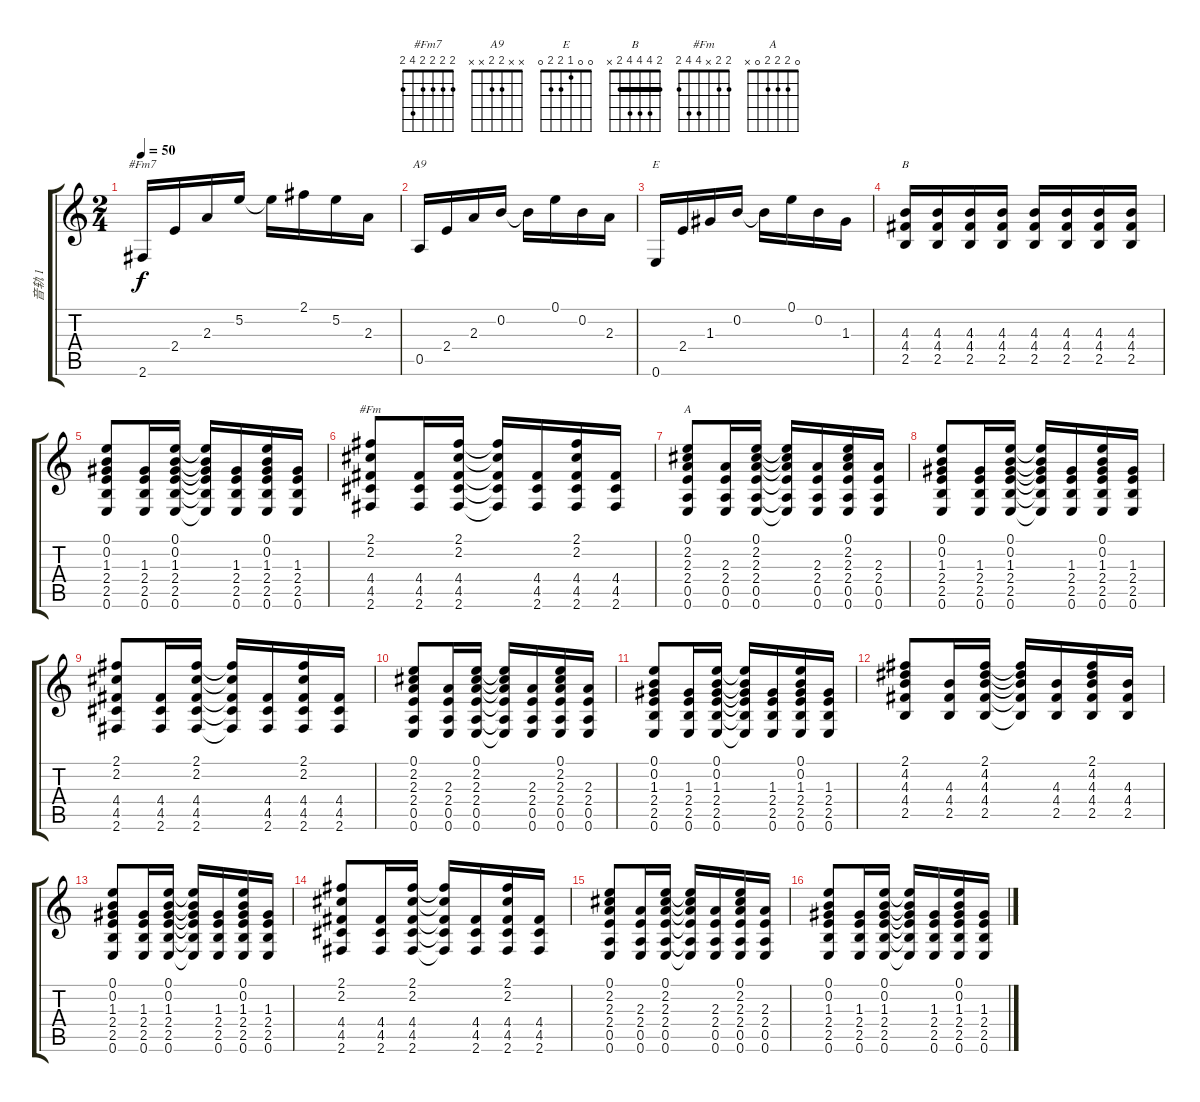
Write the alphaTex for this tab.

\track ("音轨 1" "音轨 1") {instrument acousticguitarnylon}
\staff {score tabs}
\tuning (E4 B3 G3 D3 A2 E2) {hide}
\chord ("#Fm7" 2 2 2 2 4 2)
\chord ("A9" x x 2 2 x x)
\chord ("E" 0 0 1 2 2 0)
\chord ("B" 2 4 4 4 2 x) {barre 2}
\chord ("#Fm" 2 2 x 4 4 2)
\chord ("A" 0 2 2 2 0 x)
\ts (2 4)
\tempo 50
\clef g2
\ks c
2.6.16{ch "#Fm7" dy f} 2.4.16 2.3.16 5.2.16 5.2{t}.16 2.1.16 5.2.16 2.3.16 |
0.5.16{ch "A9"} 2.4.16 2.3.16 0.2.16 0.2{t}.16 0.1.16 0.2.16 2.3.16 |
0.6.16{ch "E"} 2.4.16 1.3.16 0.2.16 0.2{t}.16 0.1.16 0.2.16 1.3.16 |
(4.3 4.4 2.5).16{ch "B"} (4.3 4.4 2.5).16 (4.3 4.4 2.5).16 (4.3 4.4 2.5).16 (4.3 4.4 2.5).16 (4.3 4.4 2.5).16 (4.3 4.4 2.5).16 (4.3 4.4 2.5).16 |
(0.1 0.2 1.3 2.4 2.5 0.6).8 (1.3 2.4 2.5 0.6).16 (0.1 0.2 1.3 2.4 2.5 0.6).16 (0.1{t} 0.2{t} 1.3{t} 2.4{t} 2.5{t} 0.6{t}).16 (1.3 2.4 2.5 0.6).16 (0.1 0.2 1.3 2.4 2.5 0.6).16 (1.3 2.4 2.5 0.6).16 |
(2.1 2.2 4.4 4.5 2.6).8{ch "#Fm"} (4.4 4.5 2.6).16 (2.1 2.2 4.4 4.5 2.6).16 (2.1{t} 2.2{t} 4.4{t} 4.5{t} 2.6{t}).16 (4.4 4.5 2.6).16 (2.1 2.2 4.4 4.5 2.6).16 (4.4 4.5 2.6).16 |
(0.1 2.2 2.3 2.4 0.5 0.6).8{ch "A"} (2.3 2.4 0.5 0.6).16 (0.1 2.2 2.3 2.4 0.5 0.6).16 (0.1{t} 2.2{t} 2.3{t} 2.4{t} 0.5{t} 0.6{t}).16 (2.3 2.4 0.5 0.6).16 (0.1 2.2 2.3 2.4 0.5 0.6).16 (2.3 2.4 0.5 0.6).16 |
(0.1 0.2 1.3 2.4 2.5 0.6).8 (1.3 2.4 2.5 0.6).16 (0.1 0.2 1.3 2.4 2.5 0.6).16 (0.1{t} 0.2{t} 1.3{t} 2.4{t} 2.5{t} 0.6{t}).16 (1.3 2.4 2.5 0.6).16 (0.1 0.2 1.3 2.4 2.5 0.6).16 (1.3 2.4 2.5 0.6).16 |
(2.1 2.2 4.4 4.5 2.6).8 (4.4 4.5 2.6).16 (2.1 2.2 4.4 4.5 2.6).16 (2.1{t} 2.2{t} 4.4{t} 4.5{t} 2.6{t}).16 (4.4 4.5 2.6).16 (2.1 2.2 4.4 4.5 2.6).16 (4.4 4.5 2.6).16 |
(0.1 2.2 2.3 2.4 0.5 0.6).8 (2.3 2.4 0.5 0.6).16 (0.1 2.2 2.3 2.4 0.5 0.6).16 (0.1{t} 2.2{t} 2.3{t} 2.4{t} 0.5{t} 0.6{t}).16 (2.3 2.4 0.5 0.6).16 (0.1 2.2 2.3 2.4 0.5 0.6).16 (2.3 2.4 0.5 0.6).16 |
(0.1 0.2 1.3 2.4 2.5 0.6).8 (1.3 2.4 2.5 0.6).16 (0.1 0.2 1.3 2.4 2.5 0.6).16 (0.1{t} 0.2{t} 1.3{t} 2.4{t} 2.5{t} 0.6{t}).16 (1.3 2.4 2.5 0.6).16 (0.1 0.2 1.3 2.4 2.5 0.6).16 (1.3 2.4 2.5 0.6).16 |
(2.1 4.2 4.3 4.4 2.5).8 (4.3 4.4 2.5).16 (2.1 4.2 4.3 4.4 2.5).16 (2.1{t} 4.2{t} 4.3{t} 4.4{t} 2.5{t}).16 (4.3 4.4 2.5).16 (2.1 4.2 4.3 4.4 2.5).16 (4.3 4.4 2.5).16 |
(0.1 0.2 1.3 2.4 2.5 0.6).8 (1.3 2.4 2.5 0.6).16 (0.1 0.2 1.3 2.4 2.5 0.6).16 (0.1{t} 0.2{t} 1.3{t} 2.4{t} 2.5{t} 0.6{t}).16 (1.3 2.4 2.5 0.6).16 (0.1 0.2 1.3 2.4 2.5 0.6).16 (1.3 2.4 2.5 0.6).16 |
(2.1 2.2 4.4 4.5 2.6).8 (4.4 4.5 2.6).16 (2.1 2.2 4.4 4.5 2.6).16 (2.1{t} 2.2{t} 4.4{t} 4.5{t} 2.6{t}).16 (4.4 4.5 2.6).16 (2.1 2.2 4.4 4.5 2.6).16 (4.4 4.5 2.6).16 |
(0.1 2.2 2.3 2.4 0.5 0.6).8 (2.3 2.4 0.5 0.6).16 (0.1 2.2 2.3 2.4 0.5 0.6).16 (0.1{t} 2.2{t} 2.3{t} 2.4{t} 0.5{t} 0.6{t}).16 (2.3 2.4 0.5 0.6).16 (0.1 2.2 2.3 2.4 0.5 0.6).16 (2.3 2.4 0.5 0.6).16 |
(0.1 0.2 1.3 2.4 2.5 0.6).8 (1.3 2.4 2.5 0.6).16 (0.1 0.2 1.3 2.4 2.5 0.6).16 (0.1{t} 0.2{t} 1.3{t} 2.4{t} 2.5{t} 0.6{t}).16 (1.3 2.4 2.5 0.6).16 (0.1 0.2 1.3 2.4 2.5 0.6).16 (1.3 2.4 2.5 0.6).16
